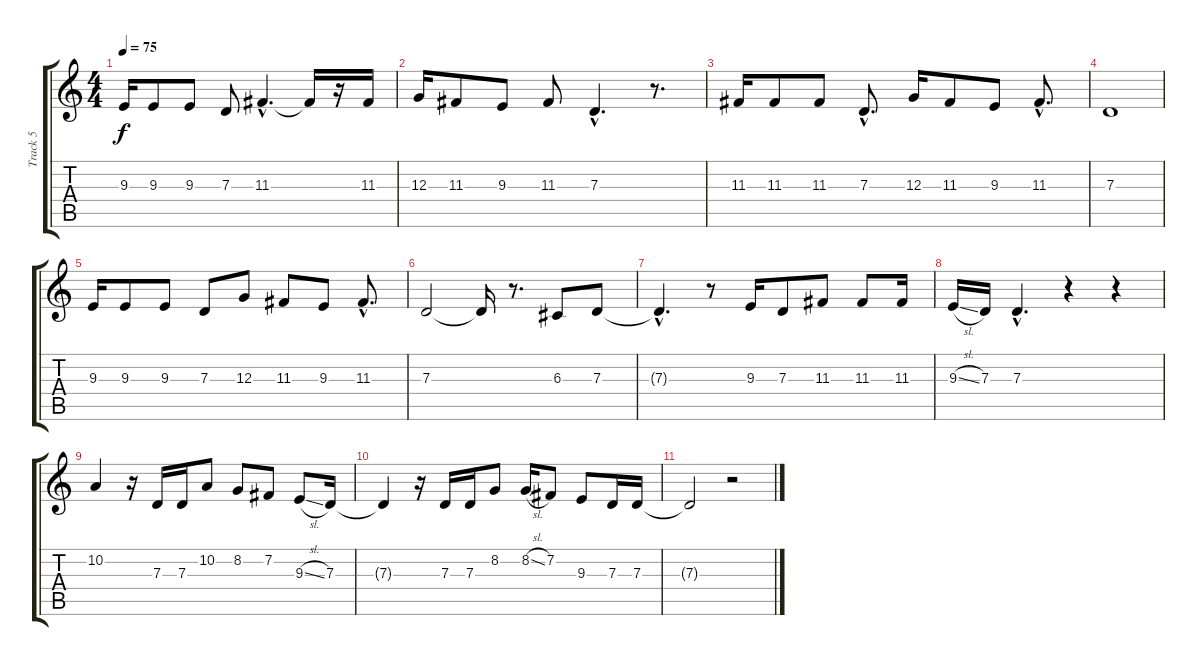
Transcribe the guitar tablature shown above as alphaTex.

\track ("Track 5" "Track 5") {instrument trumpet}
\staff {score tabs}
\tuning (E4 B3 G3 D3 A2 E2) {hide}
\ts (4 4)
\tempo 75
\clef g2
\ks c
9.3.16{dy f} 9.3.8 9.3.8 7.3.8 11.3{hac}.4{d} 11.3{t}.16 r.16 11.3.16 |
12.3.16 11.3.8 9.3.8 11.3.8 7.3{hac}.4{d} r.8{d} |
11.3.16 11.3.8 11.3.8 7.3{hac}.8{d} 12.3.16 11.3.8 9.3.8 11.3{hac}.8{d} |
7.3.1 |
9.3.16 9.3.8 9.3.8 7.3.8 12.3.8 11.3.8 9.3.8 11.3{hac}.8{d} |
7.3.2 7.3{t}.16 r.8{d} 6.3.8 7.3.8 |
7.3{hac t}.4{d} r.8 9.3.16 7.3.8 11.3.8 11.3.8 11.3.16 |
9.3{sl}.16 7.3.16 7.3{hac}.4{d} r.4 r.4 |
10.2.4 r.16 7.3.16 7.3.16 10.2.8 8.2.8 7.2.8 9.3{sl}.8 7.3.16 |
7.3{t}.4 r.16 7.3.16 7.3.16 8.2.8 8.2{sl}.16 7.2.8 9.3.8 7.3.16 7.3.16 |
7.3{t}.2 r.2
